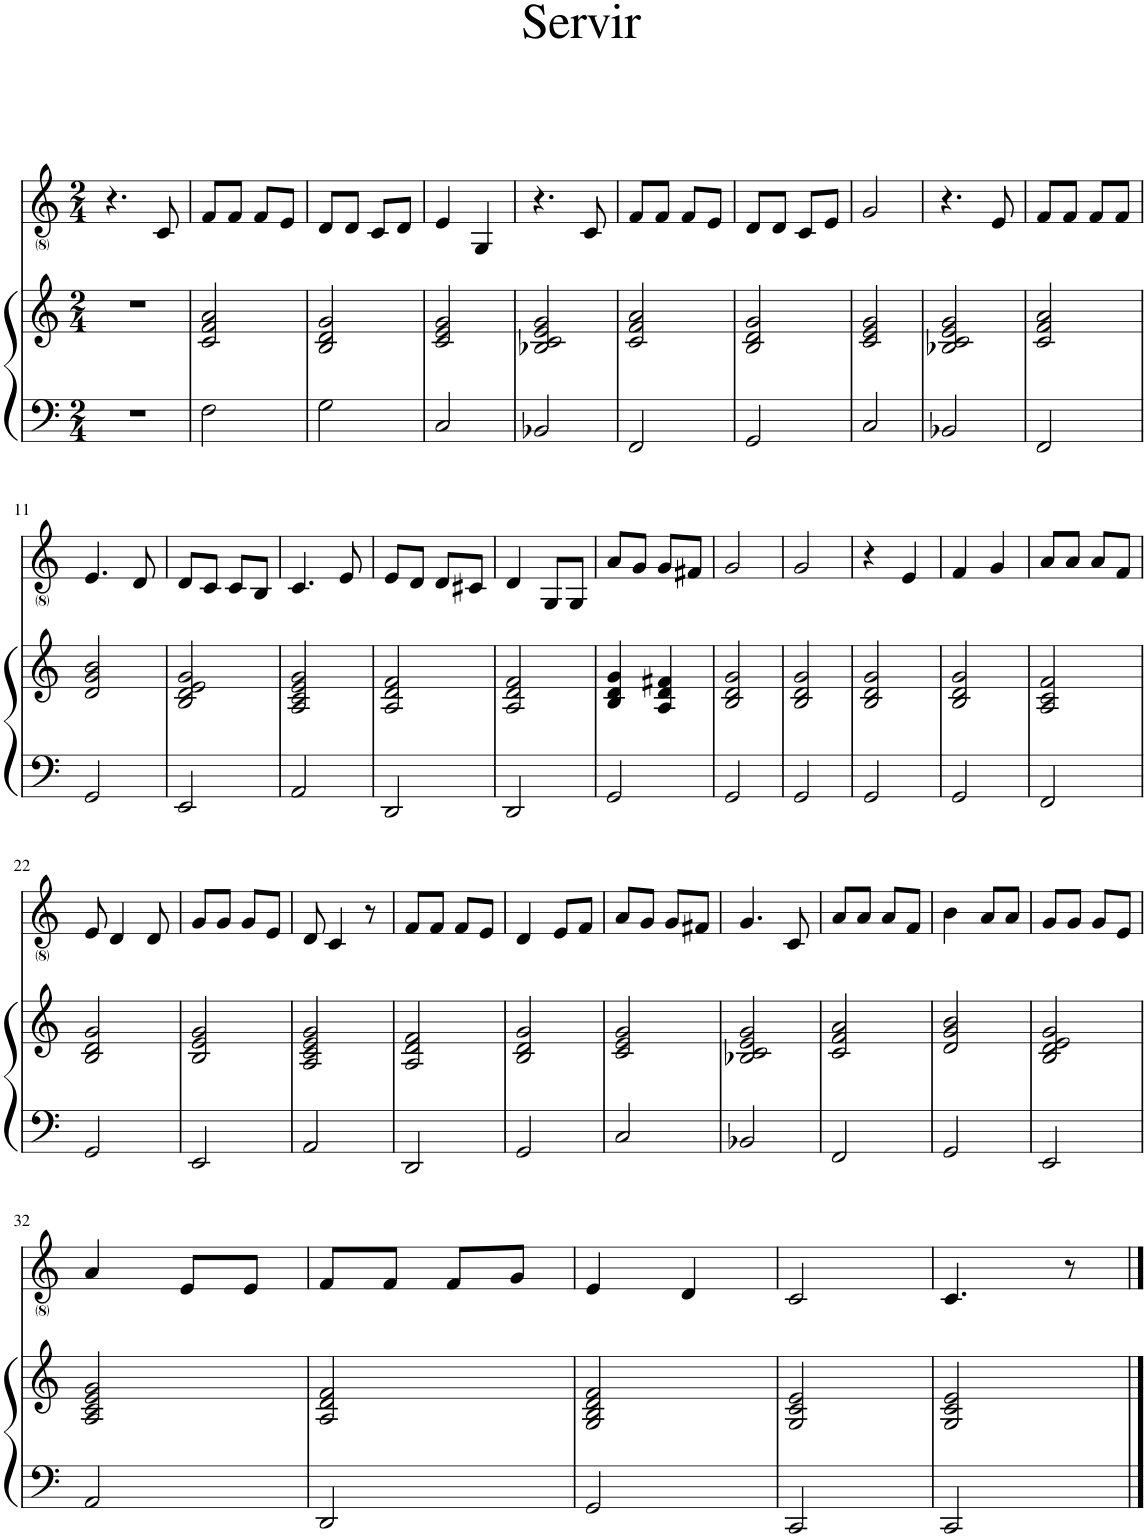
**kern	**kern	**kern
*part2	*part2	*part1
*staff3	*staff2	*staff1
*I"Piano	*	*I"Voice
*I'Pno	*	*
*clefF4	*clefG2	*clefG2
*k[]	*k[]	*k[]
*M2/4	*M2/4	*M2/4
=1	=1	=1
2r	2r	4.r
.	.	8c/
=2	=2	=2
2F\	2c/ 2f/ 2a/	8f/L
.	.	8f/J
.	.	8f/L
.	.	8e/J
=3	=3	=3
2G\	2B/ 2d/ 2g/	8d/L
.	.	8d/J
.	.	8c/L
.	.	8d/J
=4	=4	=4
2C/	2c/ 2e/ 2g/	4e/
.	.	4G/
=5	=5	=5
2BB-X/	2B-X/ 2c/ 2e/ 2g/	4.r
.	.	8c/
=6	=6	=6
2FF/	2c/ 2f/ 2a/	8f/L
.	.	8f/J
.	.	8f/L
.	.	8e/J
=7	=7	=7
2GG/	2B/ 2d/ 2g/	8d/L
.	.	8d/J
.	.	8c/L
.	.	8e/J
=8	=8	=8
2C/	2c/ 2e/ 2g/	2g/
=9	=9	=9
2BB-X/	2B-X/ 2c/ 2e/ 2g/	4.r
.	.	8e/
=10	=10	=10
2FF/	2c/ 2f/ 2a/	8f/L
.	.	8f/J
.	.	8f/L
.	.	8f/J
!!LO:LB:g=z
=11	=11	=11
2GG/	2d/ 2g/ 2b/	4.e/
.	.	8d/
=12	=12	=12
2EE/	2B/ 2d/ 2e/ 2g/	8d/L
.	.	8c/J
.	.	8c/L
.	.	8B/J
=13	=13	=13
2AA/	2A/ 2c/ 2e/ 2g/	4.c/
.	.	8e/
=14	=14	=14
2DD/	2A/ 2d/ 2f/	8e/L
.	.	8d/J
.	.	8d/L
.	.	8c#X/J
=15	=15	=15
2DD/	2A/ 2d/ 2f/	4d/
.	.	8G/L
.	.	8G/J
=16	=16	=16
2GG/	4B/ 4d/ 4g/	8a/L
.	.	8g/J
.	4A/ 4d/ 4f#X/	8g/L
.	.	8f#X/J
=17	=17	=17
2GG/	2B/ 2d/ 2g/	2g/
=18	=18	=18
2GG/	2B/ 2d/ 2g/	2g/
=19	=19	=19
2GG/	2B/ 2d/ 2g/	4r
.	.	4e/
=20	=20	=20
2GG/	2B/ 2d/ 2g/	4f/
.	.	4g/
=21	=21	=21
2FF/	2A/ 2c/ 2f/	8a/L
.	.	8a/J
.	.	8a/L
.	.	8f/J
!!LO:LB:g=z
=22	=22	=22
2GG/	2B/ 2d/ 2g/	8e/
.	.	4d/
.	.	8d/
=23	=23	=23
2EE/	2B/ 2e/ 2g/	8g/L
.	.	8g/J
.	.	8g/L
.	.	8e/J
=24	=24	=24
2AA/	2A/ 2c/ 2e/ 2g/	8d/
.	.	4c/
.	.	8r
=25	=25	=25
2DD/	2A/ 2d/ 2f/	8f/L
.	.	8f/J
.	.	8f/L
.	.	8e/J
=26	=26	=26
2GG/	2B/ 2d/ 2g/	4d/
.	.	8e/L
.	.	8f/J
=27	=27	=27
2C/	2c/ 2e/ 2g/	8a/L
.	.	8g/J
.	.	8g/L
.	.	8f#X/J
=28	=28	=28
2BB-X/	2B-X/ 2c/ 2e/ 2g/	4.g/
.	.	8c/
=29	=29	=29
2FF/	2c/ 2f/ 2a/	8a/L
.	.	8a/J
.	.	8a/L
.	.	8f/J
=30	=30	=30
2GG/	2d/ 2g/ 2b/	4b\
.	.	8a/L
.	.	8a/J
=31	=31	=31
2EE/	2B/ 2d/ 2e/ 2g/	8g/L
.	.	8g/J
.	.	8g/L
.	.	8e/J
!!LO:LB:g=z
=32	=32	=32
2AA/	2A/ 2c/ 2e/ 2g/	4a/
.	.	8e/L
.	.	8e/J
=33	=33	=33
2DD/	2A/ 2d/ 2f/	8f/L
.	.	8f/J
.	.	8f/L
.	.	8g/J
=34	=34	=34
2GG/	2G/ 2B/ 2d/ 2f/	4e/
.	.	4d/
=35	=35	=35
2CC/	2G/ 2c/ 2e/	2c/
=36	=36	=36
2CC/	2G/ 2c/ 2e/	4.c/
.	.	8r
==	==	==
*-	*-	*-
